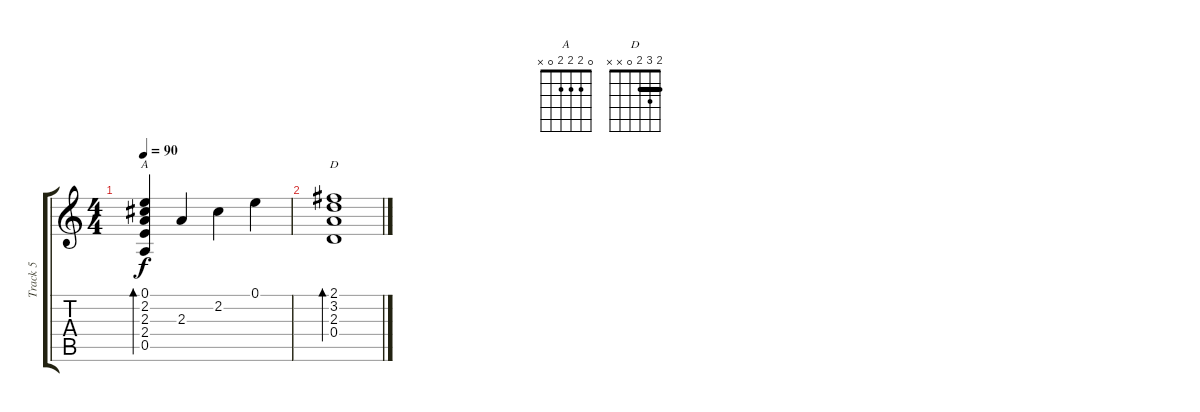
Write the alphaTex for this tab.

\track ("Track 5" "Track 5") {instrument acousticguitarsteel}
\staff {score tabs}
\tuning (E4 B3 G3 D3 A2 E2) {hide}
\chord ("A" 0 2 2 2 0 x)
\chord ("D" 2 3 2 0 x x) {barre 2}
\ts (4 4)
\tempo 90
\clef g2
\ks c
(0.1 2.2 2.3 2.4 0.5).4{bd 60 ch "A" dy f} 2.3.4 2.2.4 0.1.4 |
(2.1 3.2 2.3 0.4).1{bd 480 ch "D"}
